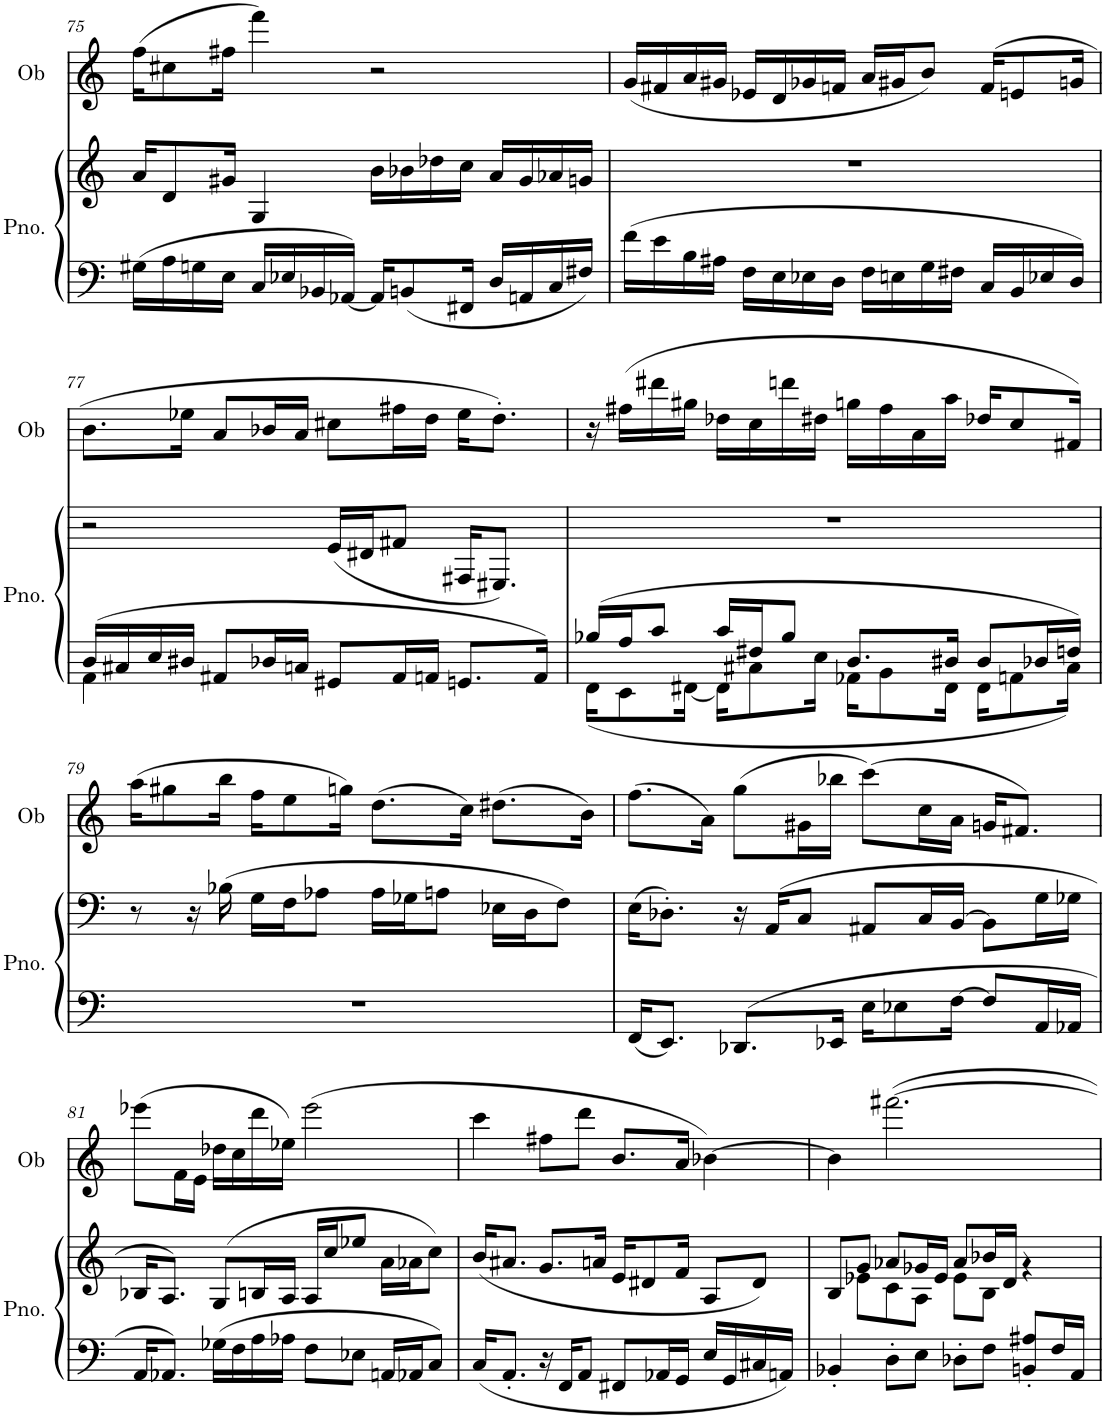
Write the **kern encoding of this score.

**kern	**kern	**kern
*part2	*part2	*part1
*staff3	*staff2	*staff1
*I"Piano	*	*I"Oboe
*I'Pno.	*	*I'Ob
!!LO:PB:g=z
*clefF4	*clefG2	*clefG2
*k[]	*k[]	*k[]
*M4/4	*M4/4	*M4/4
=75	=75	=75
16G#X\LL	16a/KL	(16ff\KL
16A\	8d/	8cc#X\
16Gn\	.	.
16E\JJ	16g#X/Jk	16ff#X\Jk
16C/LL	4G/	4fff\)
16E-X/	.	.
16BB-X/	.	.
[16AA-X/JJ	.	.
16AA-/KL]	16b\LL	2r
8BBn/	16b-X\	.
.	16dd-X\	.
16FF#X/Jk	16cc\JJ	.
16D/LL	16a/LL	.
16AAn/	16g#/	.
16C/	16a-X/	.
16F#X/JJ	16gn/JJ	.
=76	=76	=76
*^	*	*
16f\LL	2ryy	1r	(16g/LL
16e\	.	.	16f#X/
16B\	.	.	16a/
16A#X\JJ	.	.	16g#X/JJ
16F\LL	.	.	16e-X/LL
16E\	.	.	16d/
16E-X\	.	.	16g-X/
16D\JJ	.	.	16fn/JJ
4ryy	16F\LL	.	16a/LL
.	16En\	.	16g#X/J
.	16G\	.	8b/J)
.	16F#X\JJ	.	.
16C/LL	4ryy	.	(16f/KL
16BB/	.	.	8en/
16E-X/	.	.	.
16D/JJ	.	.	16gn/Jk
!!LO:LB:g=z
=77	=77	=77	=77
16D/LL	4AA\	2r	8.b\L
16C#X/	.	.	.
16E/	.	.	.
16D#X/JJ	.	.	16ee-X\Jk
8AA#X/L	2.ryy	.	8a/L
16D-X/L	.	.	16b-X/L
16Cn/JJ	.	.	16a/JJ
8GG#X/L	.	(16e/LL	8cc#X\L
.	.	16d#X/J	.
16AA#/L	.	8f#X/J	16ff#X\L
16AAn/JJ	.	.	16dd\JJ
8.GGn/L	.	16F#X/KL	16ee-\KL
.	.	8.E#X/J)	8.dd'\J)
16AA/Jk	.	.	.
=78	=78	=78	=78
16B-X/LL	16FF\KL	1r	16r
16A/J	8EE\	.	(16ff#X\LL
8c/J	.	.	16ddd#X\
.	[16FF#X\Jk	.	16gg#X\JJ
16c/LL	16FF#\KL]	.	16dd-X\LL
16F#X/J	8C#X\	.	16cc\
8B-/J	.	.	16dddn\
.	16E\Jk	.	16dd#X\JJ
8.D/L	16AA-X\KL	.	16ggn\LL
.	8BB\	.	16ff#\
.	.	.	16a\
16D#X/Jk	16FF#\Jk	.	16aa\JJ
8D#/L	16FF#\KL	.	16dd-X/KL
.	8AAn\	.	8cc/
16D-X/L	.	.	.
16Fn/JJ	16C#\Jk	.	16f#X/Jk)
*v	*v	*	*
!!LO:LB:g=z
=79	=79	=79
*	*clefF4	*
1r	8r	(16aa\KL
.	.	8gg#X\
.	16r	.
.	(16B-X\	16bb\Jk
.	16G\LL	16ff\KL
.	16F\J	8ee\
.	8A-X\J	.
.	.	16ggn\Jk)
.	16A-\LL	(8.dd\L
.	16G-X\J	.
.	8An\J	.
.	.	16cc\Jk)
.	16E-X\LL	(8.dd#X\L
.	16D\J	.
.	8F\J)	.
.	.	16b\Jk)
=80	=80	=80
16FF/KL	(16E\KL	(8.ff\L
8.EE/J	8.D-X'\J)	.
.	.	16a\Jk)
8.DD-X/L	16r	(8gg\L
.	(16AA/KL	.
.	8C/J	16g#X\L
16EE-X/Jk	.	16bb-X\JJ
16E\KL	8AA#X/L	(8ccc\L)
8E-X\	.	.
.	16C/L	16cc\L
[16F\Jk	[16BB/JJ	16a\JJ
8F/L]	8BB\L]	16gn/KL
.	.	8.f#X/J)
16AA/L	16G\L	.
16AA-X/JJ	16G-X\JJ	.
!!LO:LB:g=z
=81	=81	=81
*	*clefG2	*
16AA/KL	16B-X/KL	(8eee-X\L
8.AA-X/J	8.A/J)	.
.	.	16f\L
.	.	16e\JJ
16G-X\LL	(8G/L	16dd-X\LL
16F\	.	16cc\
16A\	16Bn/L	16ddd\
16A-X\JJ	16A/JJ	16ee-X\JJ)
8F\L	16A/LL	(2eee-\
.	16cc/J	.
8E-X\J	8ee-X/J	.
16AAn/LL	16a\LL	.
16AA-X/J	16a-X\J	.
8C/J	8cc\J)	.
=82	=82	=82
16C/KL	(16b/KL	4ccc\
8.AA'/J	8.a#X/J	.
16r	8.g/L	8ff#X\L
16FF/KL	.	.
8AA/J	.	8ddd\J
.	16an/Jk	.
8FF#X/L	16e/KL	8.b/L
.	8d#X/	.
16AA-X/L	.	.
16GG/JJ	16f/Jk	16a/Jk
16E/LL	8A/L	[4b-X\)
16GG/	.	.
16C#X/	8d#/J)	.
16AAn/JJ	.	.
=83	=83	=83
*^	*^	*
2.ryy	4BB-X'/	8B/L	8ryy	4b-\]
.	.	8g/J	8e-X\L	.
.	8D'\L	8a-X/L	8c\	[2.fff#X\
.	8E\J	16g-X/L	8A\J	.
.	.	16e-/JJ	.	.
.	8D-X'\L	8a-/L	8e-\L	.
.	8F\J	16b-X/L	8B\J	.
.	.	16d/JJ	.	.
8A#X/L	4BBn'/	4ryy	4r	.
16F/L	.	.	.	.
16AA/JJ	.	.	.	.
*v	*v	*	*	*
*	*v	*v	*
=	=	=
*-	*-	*-
